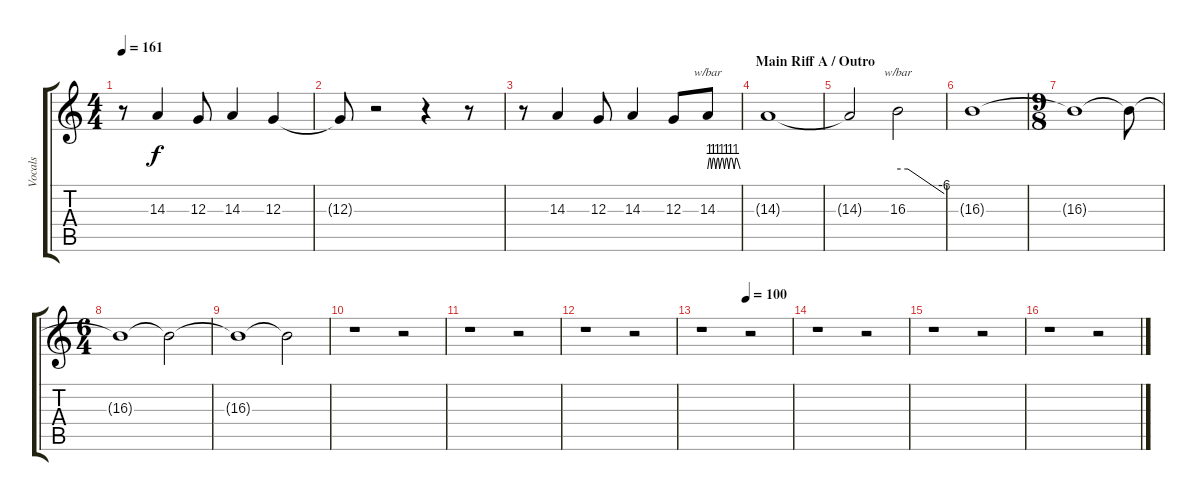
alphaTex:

\track ("Vocals" "Vocals") {instrument viola}
\staff {score tabs}
\tuning (E4 B3 G3 D3 A2 E2) {hide}
\ts (4 4)
\tempo 161
\clef g2
\ks c
r.8{dy f volume 15} 14.3.4 12.3.8 14.3.4 12.3.4 |
12.3{t}.8 r.2 r.4 r.8 |
r.8 14.3.4 12.3.8 14.3.4 12.3.8 14.3.8{tbe (custom default 0 0 3 4 5 4 7 0 10 4 12 4 15 0 18 4 20 4 22 0 26 4 28 4 31 0 34 4 36 4 39 0 42 4 45 4 49 0 52 4 54 4 60 0)} |
\section ("" "Main Riff A / Outro")
14.3{t}.1 |
14.3{t}.2 16.3.2{tbe (custom default 0 0 13 0 60 -24) volume 7} |
16.3{t}.1 |
\ts (9 8)
16.3{t}.1 16.3{t}.8 |
\ts (6 4)
16.3{t}.1 16.3{t}.2 |
16.3{t}.1 16.3{t}.2 |
r.1 r.2 |
r.1 r.2 |
r.1 r.2 |
\tempo (100 0.5)
r.1 r.2 |
r.1 r.2 |
r.1 r.2 |
r.1 r.2
